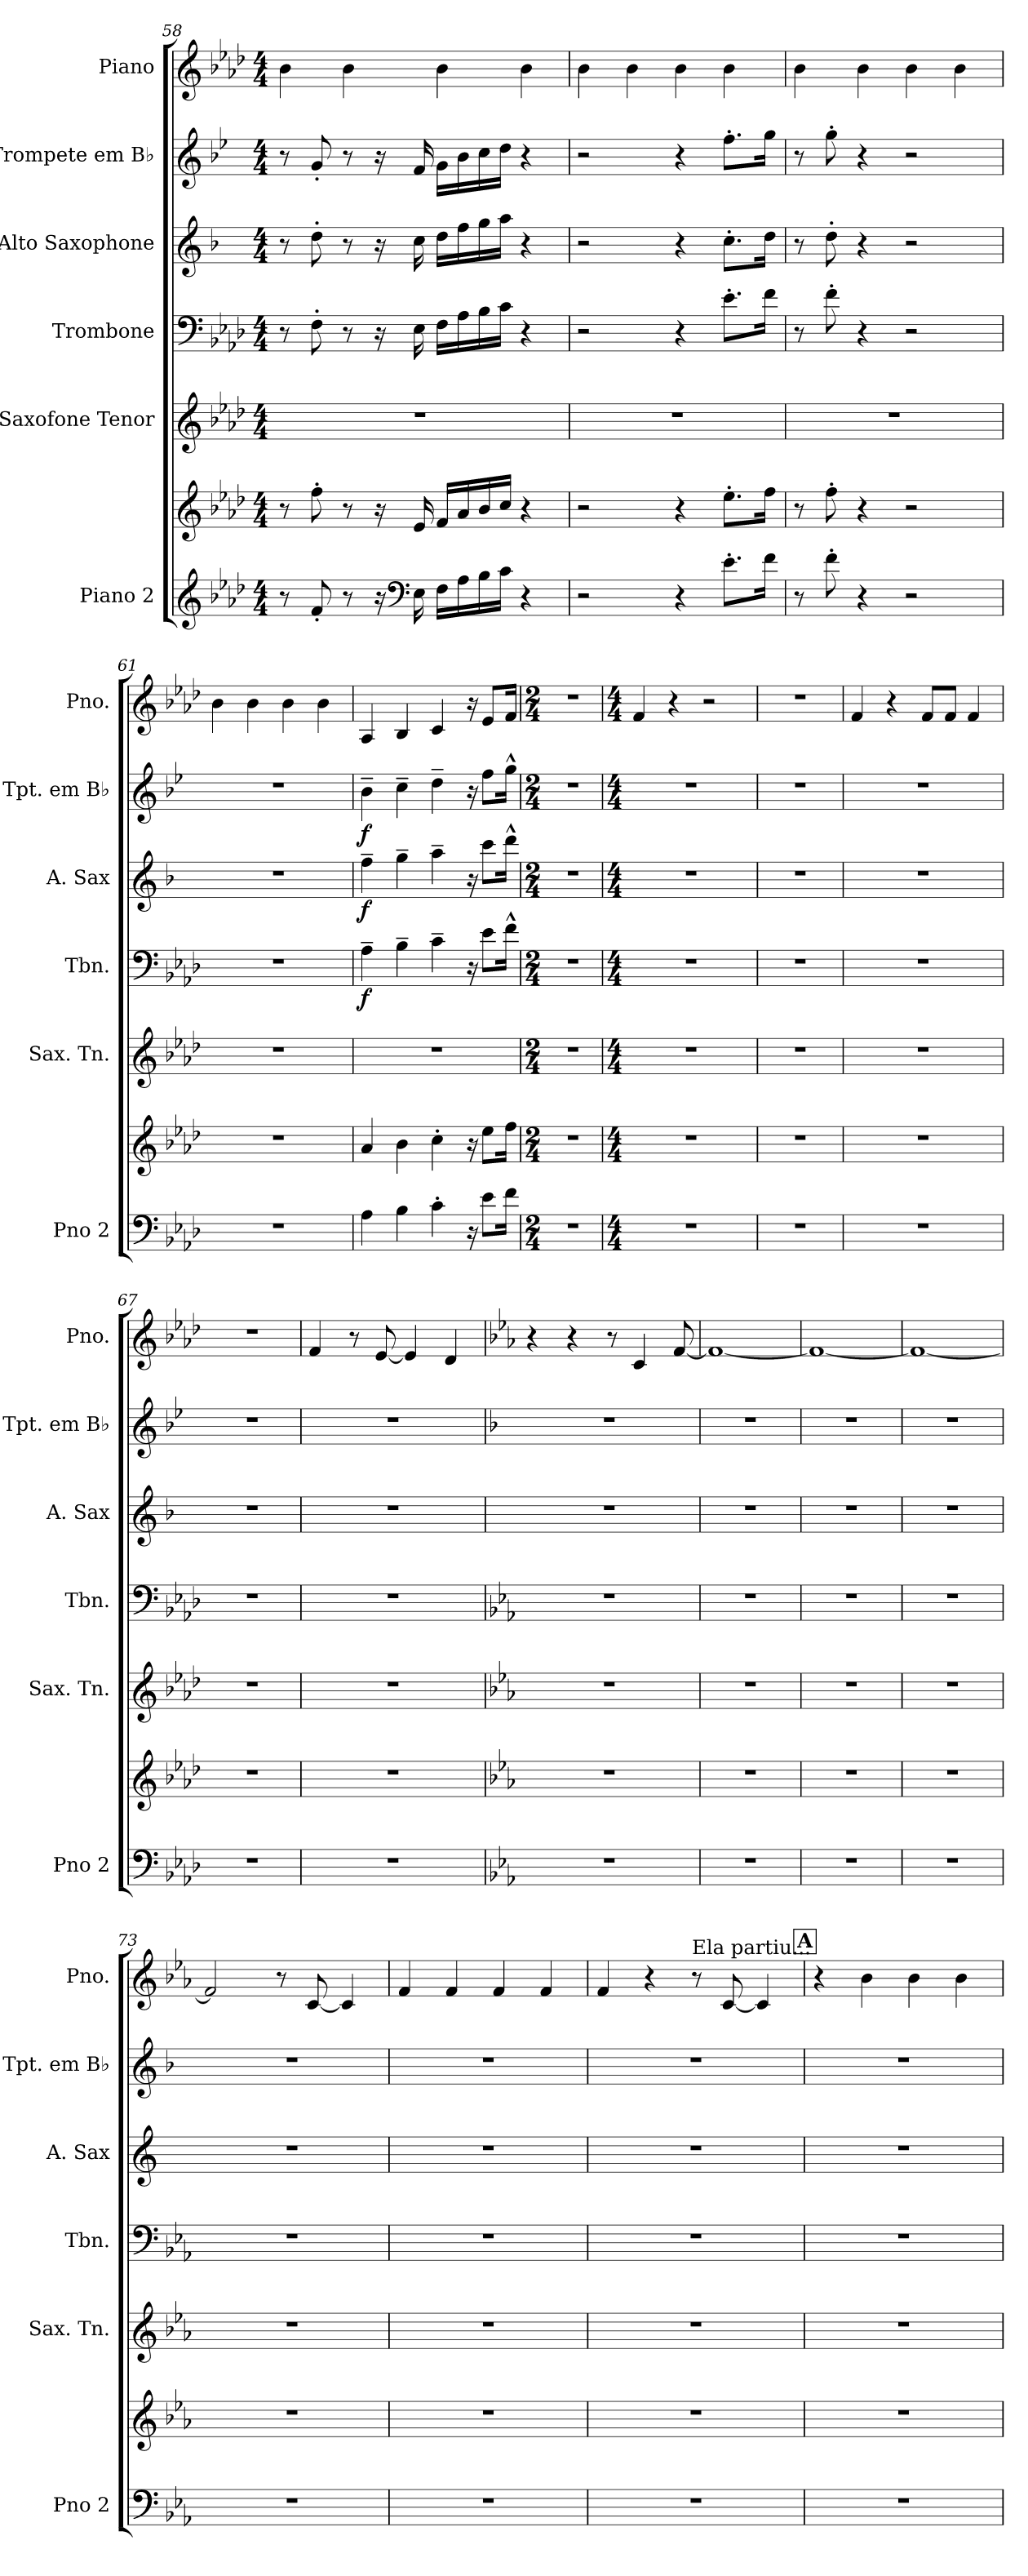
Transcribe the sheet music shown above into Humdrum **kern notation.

**kern	**kern	**kern	**kern	**dynam	**kern	**dynam	**kern	**dynam	**kern
*part6	*part6	*part5	*part4	*part4	*part3	*part3	*part2	*part2	*part1
*staff7	*staff6	*staff5	*staff4	*staff4	*staff3	*staff3	*staff2	*staff2	*staff1
*I"Piano 2	*	*I"Saxofone Tenor	*I"Trombone	*	*I"Alto Saxophone	*	*I"Trompete em B♭	*	*I"Piano
*I'Pno 2	*	*I'Sax. Tn.	*I'Tbn.	*	*I'A. Sax	*	*I'Tpt. em B♭	*	*I'Pno.
!!LO:PB:g=z
*clefG2	*clefG2	*clefG2	*clefF4	*	*clefG2	*	*clefG2	*	*clefG2
*	*	*ITrd8c14	*	*	*ITrd5c9	*	*ITrd1c2	*	*
*k[b-e-a-d-]	*k[b-e-a-d-]	*k[b-e-a-d-]	*k[b-e-a-d-]	*	*k[b-e-a-d-]	*	*k[b-e-a-d-]	*	*k[b-e-a-d-]
*M4/4	*M4/4	*M4/4	*M4/4	*	*M4/4	*	*M4/4	*	*M4/4
=58	=58	=58	=58	=58	=58	=58	=58	=58	=58
8r	8r	1r	8r	.	8r	.	8r	.	4b-
8f'/	8ff'\	.	8F'\	.	8f'\	.	8f'/	.	.
8r	8r	.	8r	.	8r	.	8r	.	4b-
16r	16r	.	16r	.	16r	.	16r	.	.
*clefF4	*	*	*	*	*	*	*	*	*
16E-\	16e-/	.	16E-\	.	16e-\	.	16e-/	.	.
16F\LL	16f/LL	.	16F\LL	.	16f\LL	.	16f\LL	.	4b-
16A-\	16a-/	.	16A-\	.	16a-\	.	16a-\	.	.
16B-\	16b-/	.	16B-\	.	16b-\	.	16b-\	.	.
16c\JJ	16cc/JJ	.	16c\JJ	.	16cc\JJ	.	16cc\JJ	.	.
4r	4r	.	4r	.	4r	.	4r	.	4b-
!!LO:PB:g=z
=59	=59	=59	=59	=59	=59	=59	=59	=59	=59
2r	2r	1r	2r	.	2r	.	2r	.	4b-
.	.	.	.	.	.	.	.	.	4b-
4r	4r	.	4r	.	4r	.	4r	.	4b-
8.e-'\L	8.ee-'\L	.	8.e-'\L	.	8.e-'\L	.	8.ee-'\L	.	4b-
16f\Jk	16ff\Jk	.	16f\Jk	.	16f\Jk	.	16ff\Jk	.	.
=60	=60	=60	=60	=60	=60	=60	=60	=60	=60
8r	8r	1r	8r	.	8r	.	8r	.	4b-
8f'\	8ff'\	.	8f'\	.	8f'\	.	8ff'\	.	.
4r	4r	.	4r	.	4r	.	4r	.	4b-
2r	2r	.	2r	.	2r	.	2r	.	4b-
.	.	.	.	.	.	.	.	.	4b-
=61	=61	=61	=61	=61	=61	=61	=61	=61	=61
1r	1r	1r	1r	.	1r	.	1r	.	4b-
.	.	.	.	.	.	.	.	.	4b-
.	.	.	.	.	.	.	.	.	4b-
.	.	.	.	.	.	.	.	.	4b-
=62	=62	=62	=62	=62	=62	=62	=62	=62	=62
!	!	!	!	!LO:DY:b	!	!LO:DY:b	!	!LO:DY:b	!
4A-\	4a-/	1r	4A-~\	f	4a-~\	f	4a-~\	f	4A-/
4B-\	4b-\	.	4B-~\	.	4b-~\	.	4b-~\	.	4B-/
4c'\	4cc'\	.	4c~\	.	4cc~\	.	4cc~\	.	4c/
16r	16r	.	16r	.	16r	.	16r	.	16r
8e-\L	8ee-\L	.	8e-\L	.	8ee-\L	.	8ee-\L	.	8e-/L
16f\Jk	16ff\Jk	.	16f^^\Jk	.	16ff^^\Jk	.	16ff^^\Jk	.	16f/Jk
!!LO:PB:g=z
=63	=63	=63	=63	=63	=63	=63	=63	=63	=63
*M2/4	*M2/4	*M2/4	*M2/4	*	*M2/4	*	*M2/4	*	*M2/4
2r	2r	2r	2r	.	2r	.	2r	.	2r
=64	=64	=64	=64	=64	=64	=64	=64	=64	=64
!!LO:REH:place=s1:a:B:fs=14:t=Intro - Show Me What You Got
*M4/4	*M4/4	*M4/4	*M4/4	*	*M4/4	*	*M4/4	*	*M4/4
*	*	*	*	*	*	*	*	*	*MM100
1r	1r	1r	1r	.	1r	.	1r	.	4f/
.	.	.	.	.	.	.	.	.	4r
.	.	.	.	.	.	.	.	.	2r
=65	=65	=65	=65	=65	=65	=65	=65	=65	=65
1r	1r	1r	1r	.	1r	.	1r	.	1r
=66	=66	=66	=66	=66	=66	=66	=66	=66	=66
1r	1r	1r	1r	.	1r	.	1r	.	4f/
.	.	.	.	.	.	.	.	.	4r
.	.	.	.	.	.	.	.	.	8f/L
.	.	.	.	.	.	.	.	.	8f/J
.	.	.	.	.	.	.	.	.	4f/
=67	=67	=67	=67	=67	=67	=67	=67	=67	=67
1r	1r	1r	1r	.	1r	.	1r	.	1r
=68	=68	=68	=68	=68	=68	=68	=68	=68	=68
1r	1r	1r	1r	.	1r	.	1r	.	4f/
.	.	.	.	.	.	.	.	.	8r
.	.	.	.	.	.	.	.	.	[8e-/
.	.	.	.	.	.	.	.	.	4e-/]
.	.	.	.	.	.	.	.	.	4d-/
=69	=69	=69	=69	=69	=69	=69	=69	=69	=69
*k[b-e-a-]	*k[b-e-a-]	*k[b-e-a-]	*k[b-e-a-]	*	*k[b-e-a-]	*	*k[b-e-a-]	*	*k[b-e-a-]
1r	1r	1r	1r	.	1r	.	1r	.	4r
.	.	.	.	.	.	.	.	.	4r
.	.	.	.	.	.	.	.	.	8r
.	.	.	.	.	.	.	.	.	4c/
.	.	.	.	.	.	.	.	.	[8f/
=70	=70	=70	=70	=70	=70	=70	=70	=70	=70
1r	1r	1r	1r	.	1r	.	1r	.	1f_
!!LO:PB:g=z
=71	=71	=71	=71	=71	=71	=71	=71	=71	=71
1r	1r	1r	1r	.	1r	.	1r	.	1f_
=72	=72	=72	=72	=72	=72	=72	=72	=72	=72
1r	1r	1r	1r	.	1r	.	1r	.	1f_
=73	=73	=73	=73	=73	=73	=73	=73	=73	=73
1r	1r	1r	1r	.	1r	.	1r	.	2f/]
.	.	.	.	.	.	.	.	.	8r
.	.	.	.	.	.	.	.	.	[8c/
.	.	.	.	.	.	.	.	.	4c/]
=74	=74	=74	=74	=74	=74	=74	=74	=74	=74
1r	1r	1r	1r	.	1r	.	1r	.	4f/
.	.	.	.	.	.	.	.	.	4f/
.	.	.	.	.	.	.	.	.	4f/
.	.	.	.	.	.	.	.	.	4f/
=75	=75	=75	=75	=75	=75	=75	=75	=75	=75
1r	1r	1r	1r	.	1r	.	1r	.	4f/
.	.	.	.	.	.	.	.	.	4r
!	!	!	!	!	!	!	!	!	!LO:TX:a:t=Ela partiu...
.	.	.	.	.	.	.	.	.	8r
.	.	.	.	.	.	.	.	.	[8c/
.	.	.	.	.	.	.	.	.	4c/]
!!LO:REH:place=s1:a:B:fs=14:t=A
=76	=76	=76	=76	=76	=76	=76	=76	=76	=76
1r	1r	1r	1r	.	1r	.	1r	.	4r
.	.	.	.	.	.	.	.	.	4b-
.	.	.	.	.	.	.	.	.	4b-
.	.	.	.	.	.	.	.	.	4b-
=	=	=	=	=	=	=	=	=	=
*-	*-	*-	*-	*-	*-	*-	*-	*-	*-
